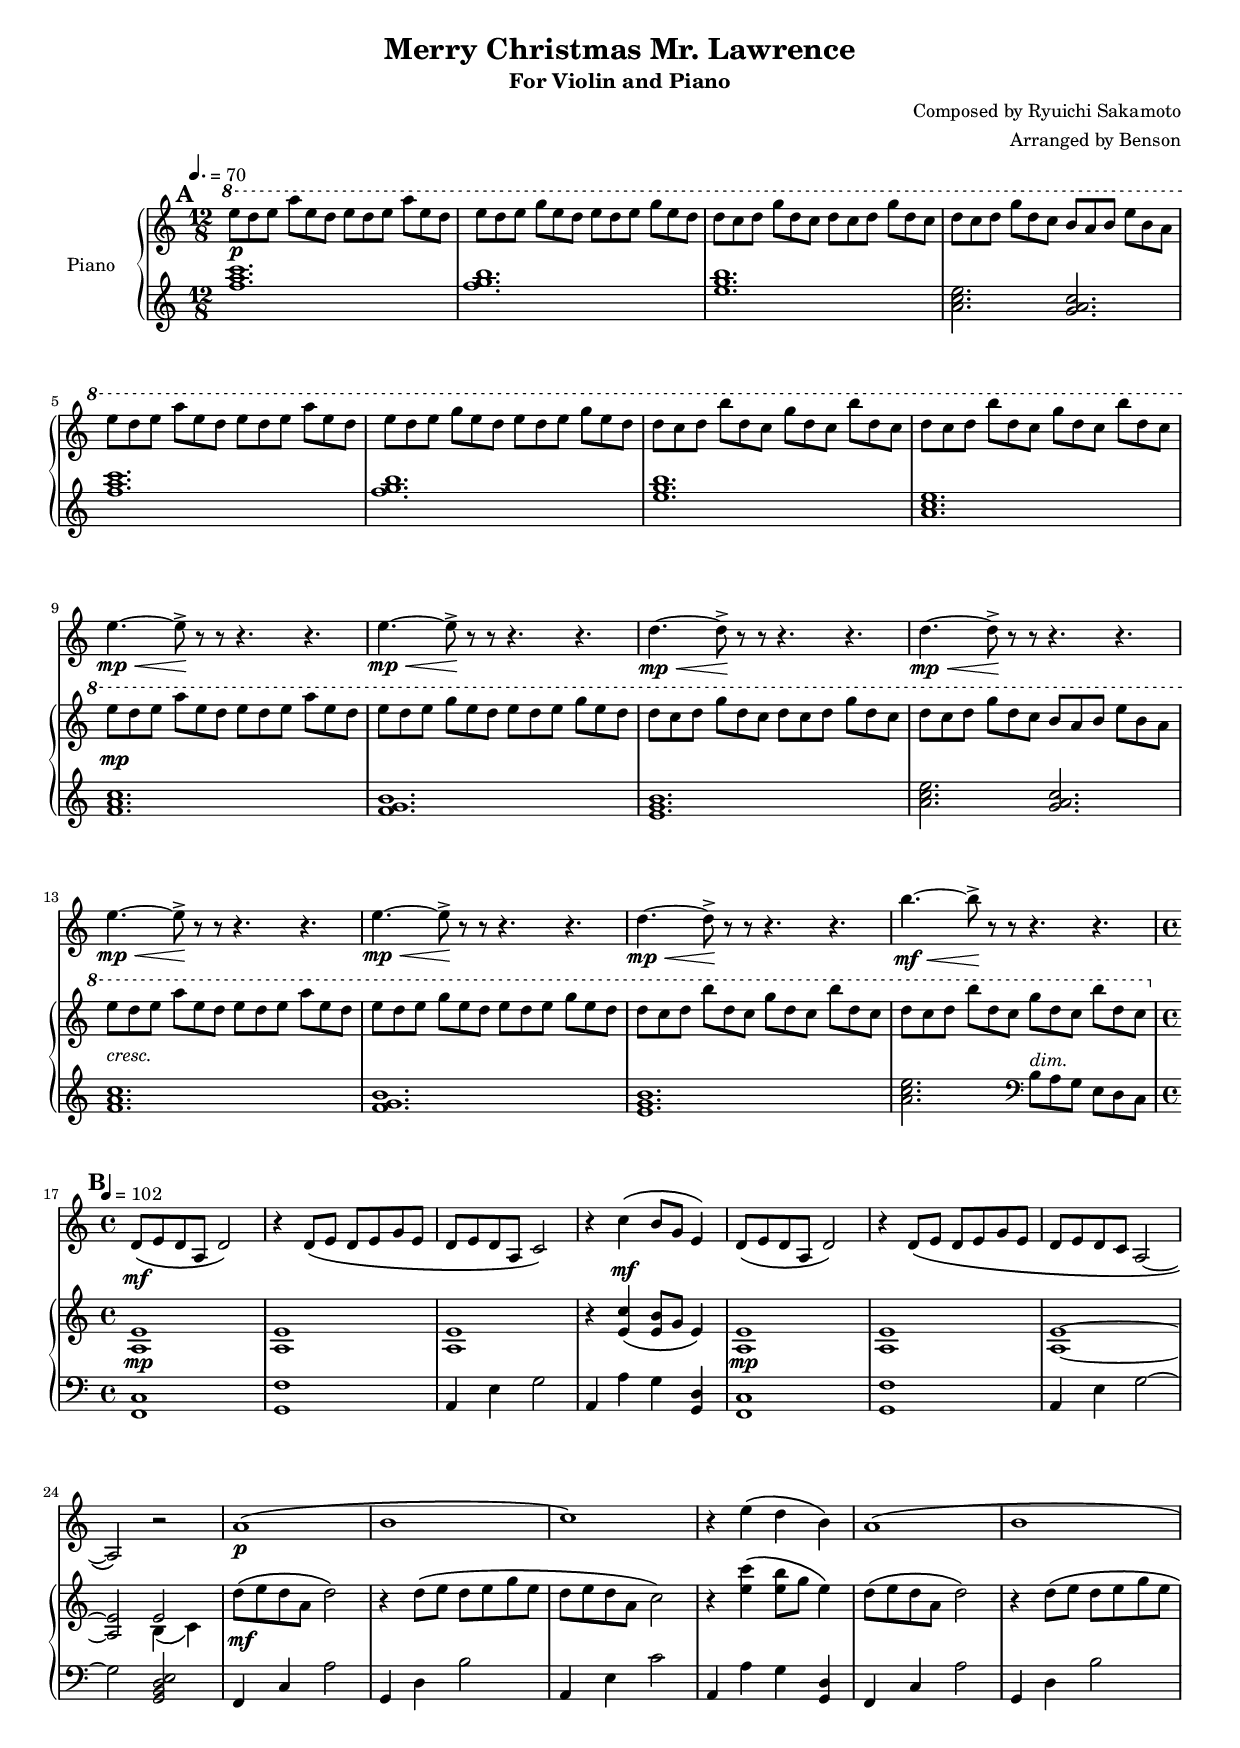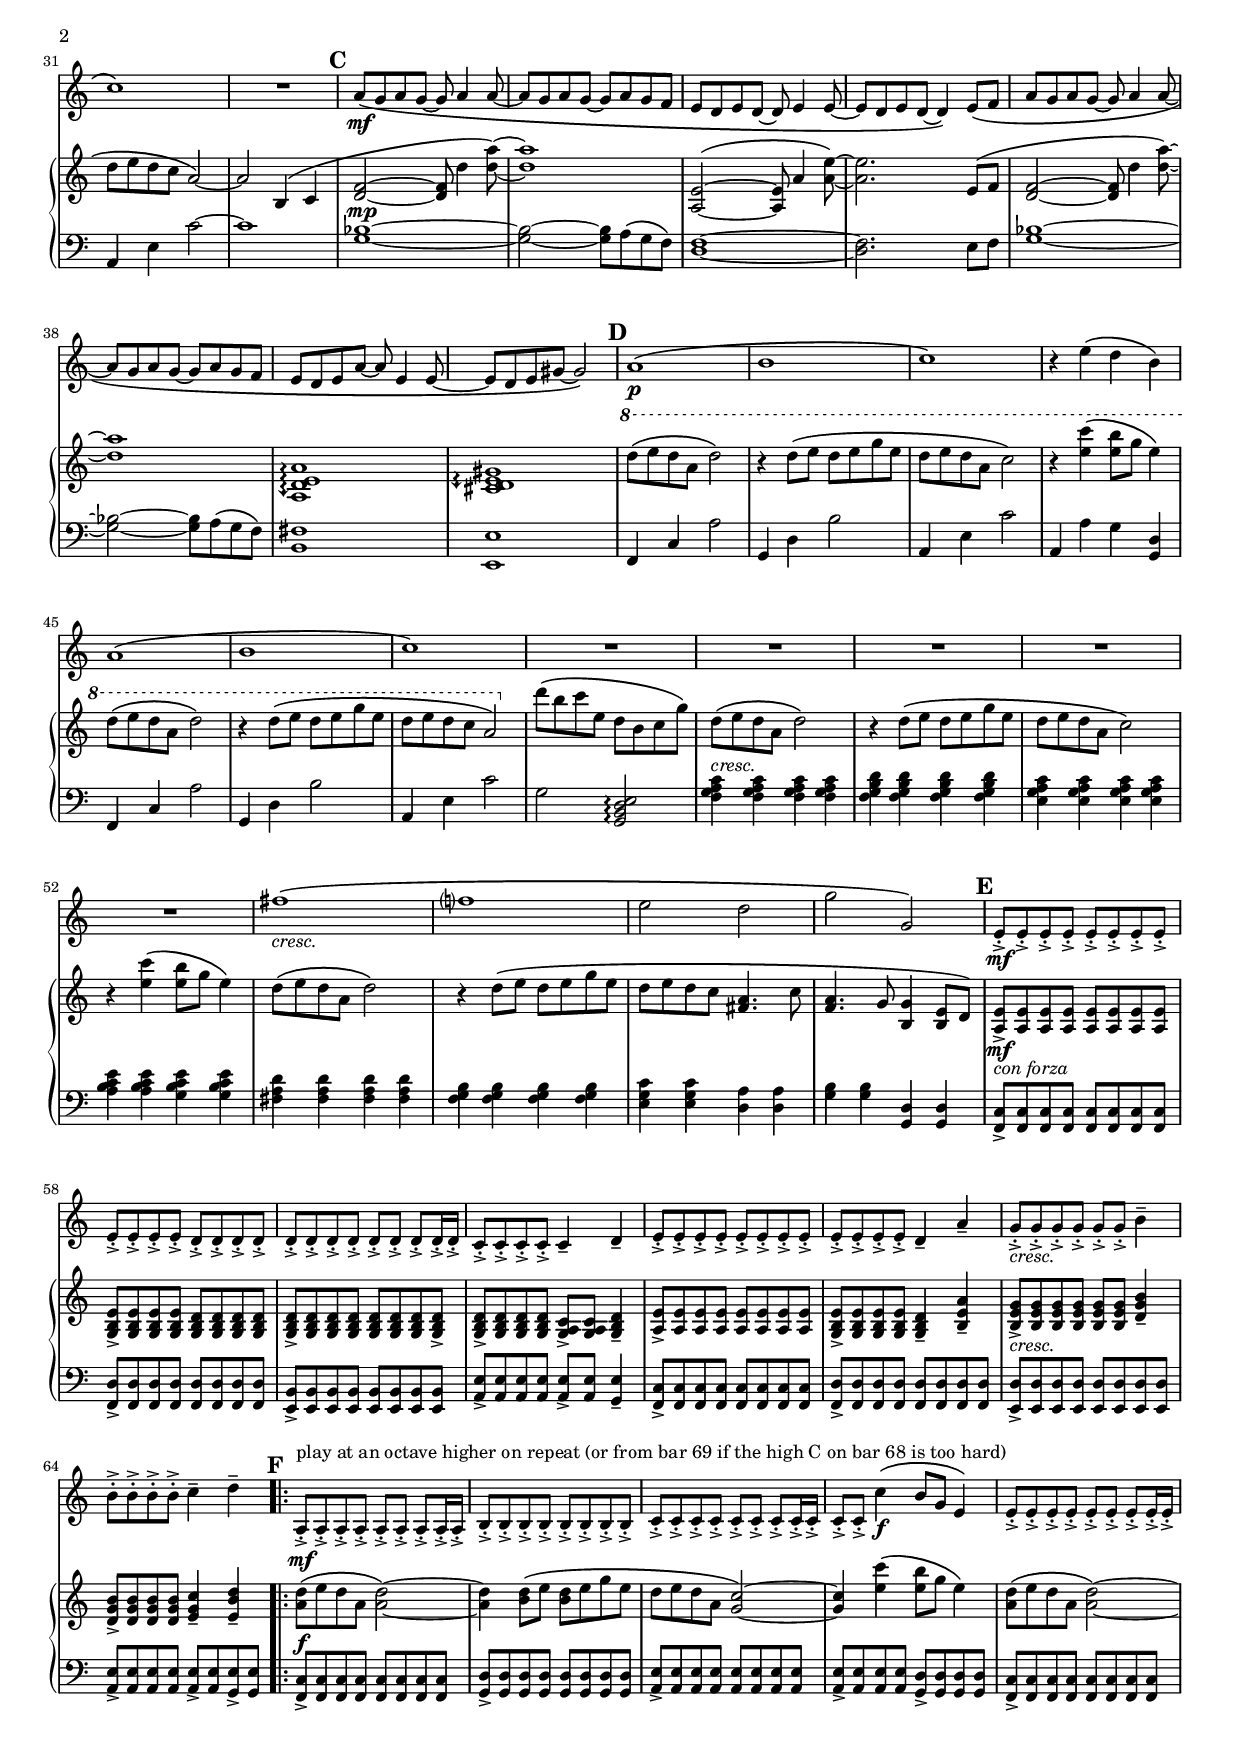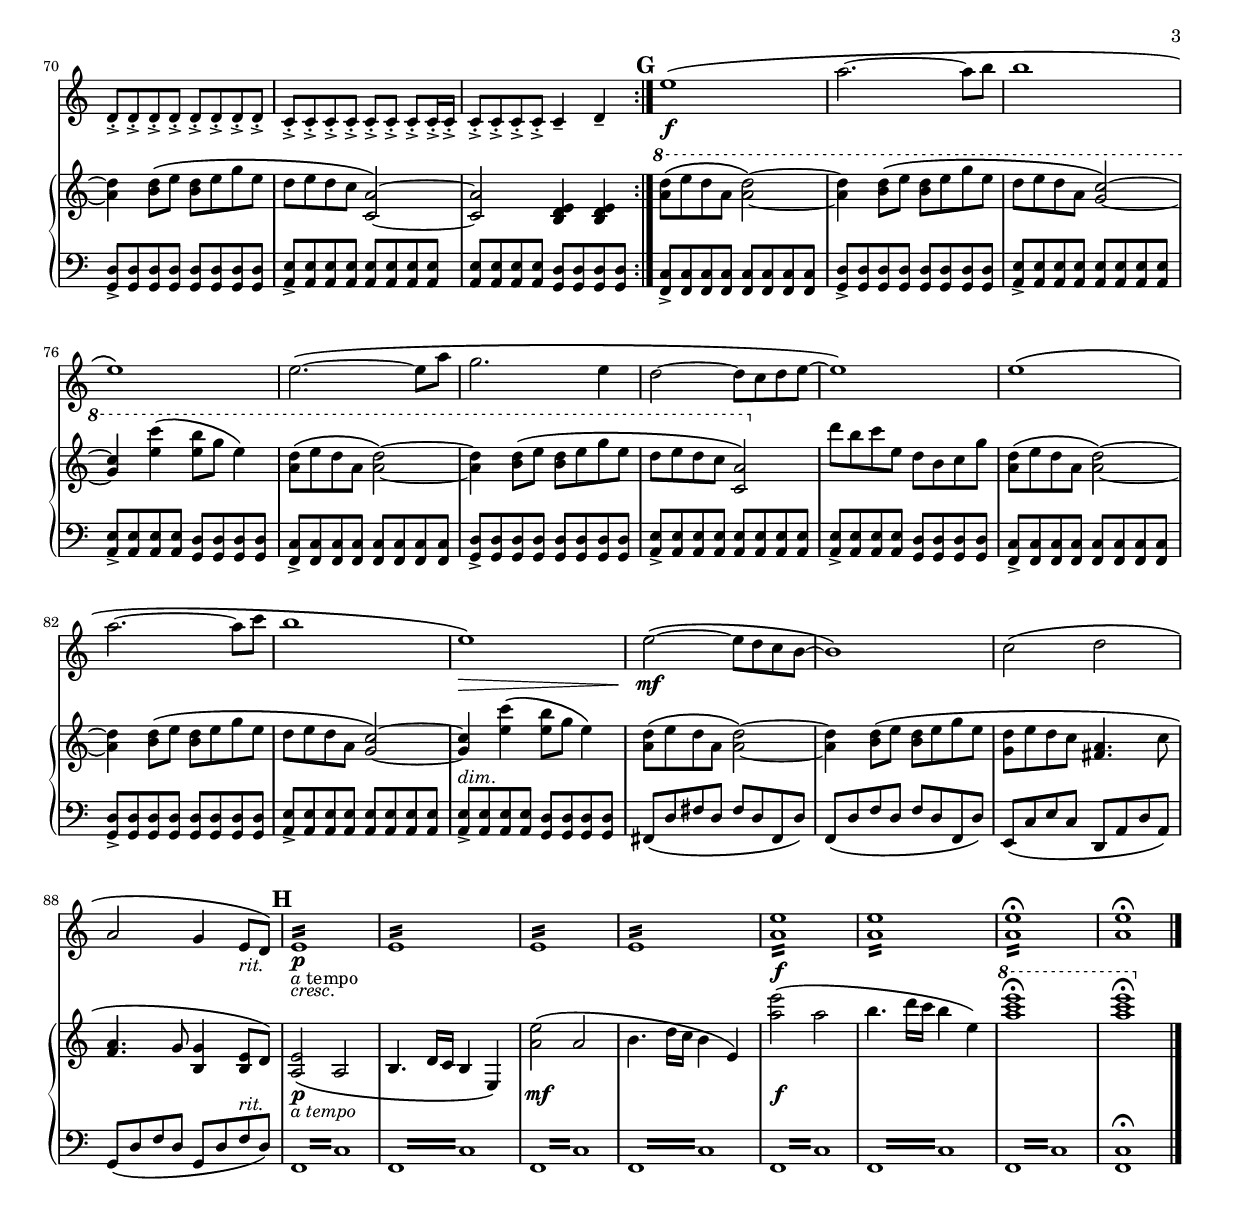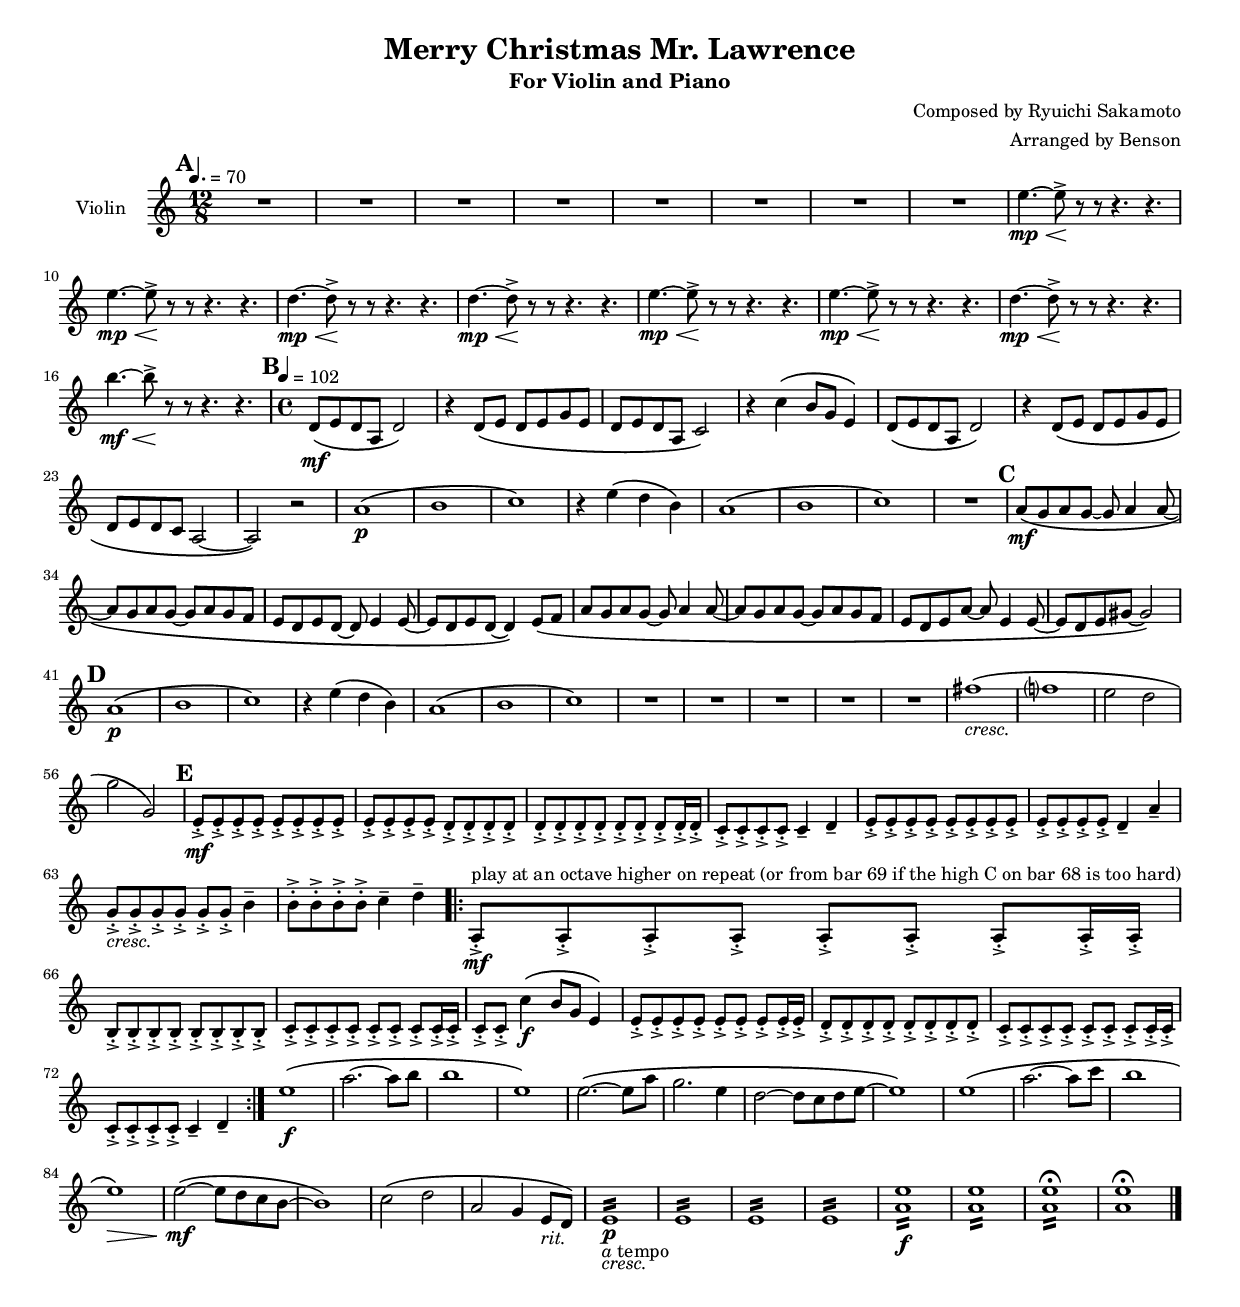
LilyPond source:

\version "2.18.2"
\include "articulate.ly"
#(set-global-staff-size 16)

%%%%%%%%%%%%%%%%%%%%%%%%%%%%%%%%%%%%%%%%%%%%%%%%%%%%%%%%%%%%%%%%%%%%%%%%%%%%%%%%%%%%%%%%%%
%%  http://lsr.di.unimi.it/LSR/Item?id=445

%LSR by Jay Anderson.
%modyfied by Simon Albrecht on March 2014.
%=> http://lilypond.1069038.n5.nabble.com/LSR-445-error-td160662.html

#(define (octave-up m t)
 (let* ((octave (1- t))
      (new-note (ly:music-deep-copy m))
      (new-pitch (ly:make-pitch
        octave
        (ly:pitch-notename (ly:music-property m 'pitch))
        (ly:pitch-alteration (ly:music-property m 'pitch)))))
  (set! (ly:music-property new-note 'pitch) new-pitch)
  new-note))

#(define (octavize-chord elements t)
 (cond ((null? elements) elements)
     ((eq? (ly:music-property (car elements) 'name) 'NoteEvent)
       (cons (car elements)
             (cons (octave-up (car elements) t)
                   (octavize-chord (cdr elements) t))))
     (else (cons (car elements) (octavize-chord (cdr elements ) t)))))

#(define (octavize music t)
 (if (eq? (ly:music-property music 'name) 'EventChord)
       (ly:music-set-property! music 'elements (octavize-chord
(ly:music-property music 'elements) t)))
 music)

makeOctaves = #(define-music-function (parser location arg mus) (integer? ly:music?)
 (music-map (lambda (x) (octavize x arg)) (event-chord-wrap! mus)))
%%%%%%%%%%%%%%%%%%%%%%%%%%%%%%%%%%%%%%%%%%%%%%%%%%%%%%%%%%%%%%%%%%%%%%%%%%%%%%%%%%%%%%%%%%

cr = \change Staff = "right"
cl = \change Staff = "left"
rhMark = \markup { 
  \path #0.1 #'((moveto -1 0)(rlineto 0 -1.5)(rlineto 0.5 0))
}

\header {
  title = "Merry Christmas Mr. Lawrence"
  subtitle = "For Violin and Piano"
  composer = "Composed by Ryuichi Sakamoto"
  arranger = "Arranged by Benson"
}

violin-a = \relative c'' {
  \mark \default
  R1.*8
  e4.~\mp\< e8\!-> r r r4. r
  e4.~\mp\< e8\!-> r r r4. r
  d4.~\mp\< d8\!-> r r r4. r
  d4.~\mp\< d8\!-> r r r4. r
  e4.~\mp\< e8\!-> r r r4. r
  e4.~\mp\< e8\!-> r r r4. r
  d4.~\mp\< d8\!-> r r r4. r
  b'4.~\mf\< b8\!-> r r r4. r
}

upper-a = \relative c''' {
  \mark \default
  \ottava #1
  \repeat unfold 2 {
    e8 d e a e d e d e a e d
    e d e g e d e d e g e d
    d c d g d c d c d g d c
    d c d g d c b a b e b a

    e'8 d e a e d e d e a e d
    e d e g e d e d e g e d
    d c d b' d, c g' d c b' d, c
    d c d b' d, c g' d c b' d, c
  }
  \ottava #0
}

lower-a = \relative c'' {
  \clef treble
  <f a c>1.
  <f g b>
  <e g b>
  <a, c e>2. <g a c>

  <f' a c>1.
  <f g b>
  <e g b>
  <a, c e>

  <f a c>1.
  <f g b>
  <e g b>
  <a c e>2. <g a c>

  <f a c>1.
  <f g b>
  <e g b>
  <a c e>2. \clef bass b,8 a g e d c
}

violin-theme = \relative c' {
  d8\(\mf e d a d2\)
  r4 d8\( e d e g e
  d8 e d a c2\)
  r4 c'\( b8 g e4\)
  d8\( e d a d2\)
  r4 d8\( e d e g e
  d8 e d c a2~
  a2\)
}
upper-theme = \relative c' {
  d8\( e d a d2\)
  r4 d8\( e d e g e
  d8 e d a c2\)
  r4 <e c'>\( <e b'>8 g e4\)
  d8\( e d a d2\)
  r4 d8\( e d e g e
  d8 e d c a2~\)
  a2
}
upper-theme-no-end-tie = \relative c' {
  d8\( e d a d2\)
  r4 d8\( e d e g e
  d8 e d a c2\)
  r4 <e c'>\( <e b'>8 g e4\)
  d8\( e d a d2\)
  r4 d8\( e d e g e
  d8 e d c a2\)
}

upper-theme-to-development = \relative c' {
  d8\( e d a d2\)
  r4 d8\( e d e g e
  d8 e d a c2\)
  r4 <e c'>\( <e b'>8 g e4\)
  d8\( e d a d2\)
  r4 d8\( e d e g e
  d8 e d c <a fis>4. c8
  <a f>4. g8 <g b,>4 <e b>8 d\)
}

upper-theme-add-harmony = \relative c' {
  <d a>8\( e d a <d a>2~\)
  q4 <d b>8\( e <d b> e g e
  d8 e d a <c g>2~\)
  q4 <e c'>\( <e b'>8 g e4\)
  <d a>8\( e d a <d a>2~\)
  q4 <d b>8\( e <d b> e g e
  d8 e d c <a c,>2~\)
  q2
}

upper-theme-add-harmony-no-end-tie = \relative c' {
  <d a>8\( e d a <d a>2~\)
  q4 <d b>8\( e <d b> e g e
  d8 e d a <c g>2~\)
  q4 <e c'>\( <e b'>8 g e4\)
  <d a>8\( e d a <d a>2~\)
  q4 <d b>8\( e <d b> e g e
  d8 e d c <a c,>2\)
}

upper-theme-add-harmony-to-development = \relative c' {
  <d a>8\( e d a <d a>2~\)
  q4 <d b>8\( e <d b> e g e
  d8 e d a <c g>2~\)
  q4 <e c'>\( <e b'>8 g e4\)
  <d a>8\( e d a <d a>2~\)
  q4 <d b>8\( e <d b> e g e
  <d g,>8 e d c <a fis>4. c8
  <a f>4. g8 <g b,>4 <e b>8 d\)
}

violin-b = \relative c'' {
  \tempo 4 = 102
  \time 4/4
  \mark \default
  \violin-theme
  r2
  a1\(\p b c\) r4 e\( d b\)
  a1\( b c\) R1
}

upper-b = \relative c' {
  \tempo 4 = 102
  \time 4/4
  \mark \default
  <a e'>1
  <a e'>1
  <a e'>1
  r4 <e' c'>\(^\mf <e b'>8 g e4\)
  <a, e'>1
  <a e'>1
  <a e'>1~ q2
  << { e'2 } \\ { b4\( c\) } >>
  \transpose c c' { \upper-theme }
}

lower-b = \relative c, {
  \time 4/4
  <f c'>1
  <g f'>
  a4 e' g2
  a,4 a' g <g, d'>
  <f c'>1
  <g f'>
  a4 e' g2~
  g2 <g, b d e>

  f4 c' a'2
  g,4 d' b'2
  a,4 e' c'2
  a,4 a' g <g, d'>4
  f4 c' a'2
  g,4 d' b'2
  a,4 e' c'2~
  c1
}

violin-c = \relative c'' {
  \mark \default
  a8\(\mf g a g~ g a4 a8~
  a8 g a g~ g a g f
  e8 d e d~ d e4 e8~
  e8 d e d~ d4\) e8\( f
  a8 g a g~ g a4 a8~
  a8 g a g~ g a g f
  e8 d e a~ a e4 e8~
  e8 d e gis~ gis2\)
}

upper-c = \relative c' {
  b4\( c
  \mark \default
  <d f>2~ q8 d'4 <d a'>8~\)
  q1
  <a, e'>2~\( q8 a'4 <a e'>8~\)
  q2. e8\( f
  <d f>2~ q8 d'4 <d a'>8~\)
  q1
  \arpeggioArrowDown
  <a e d a>1\arpeggio
  <gis e d cis>\arpeggio
  \arpeggioNormal
}

lower-c = \relative c' {
  <g bes>1~
  q2~ q8 a\( g f\)
  <d f>1~
  q2. e8 f
  <g bes>1~
  q2~ q8 a\( g f\)
  <fis b,>1
  <e e,>1
}

violin-d = \relative c'' {
  \mark \default
  a1\(\p b c\) r4 e\( d b\)
  a1\( b c\) R1
  R1*4
  fis1\(-\markup { \italic cresc. } f?1
  e2 d g g,\)
}

upper-d = \relative c''' {
  \mark \default
  \ottava #1
  \transpose c c'' { \upper-theme-no-end-tie }
  \ottava #0
  d8\( b c e, d b c g'\)
  \transpose c c' { \upper-theme-to-development }
}

lower-d = \relative c, {
  f4 c' a'2
  g,4 d' b'2
  a,4 e' c'2
  a,4 a' g <g, d'>4
  f4 c' a'2
  g,4 d' b'2
  a,4 e' c'2
  g2 <g, b d e>2\arpeggio

  <f' g a c>4 q q q
  <f g b d>4 q q q
  <e g a c>4 q q q
  <a b c e>4 q <g b c e>4 q
  <fis a d>4 q q q
  <f g b>4 q q q
  <e g c>4 q <d a'> q
  <g b>4 q <g, d'> q
}

violin-e = \relative c' {
  \mark \default
  e8-.->\mf \repeat unfold 11 { e8-.-> }
  \repeat unfold 4 { d8-.-> }
  \repeat unfold 7 { d8-.-> } d16-.-> d16-.->
  \repeat unfold 4 { c8-.-> } c4-- d--
  \repeat unfold 8 { e8-.-> }
  \repeat unfold 4 { e8-.-> } d4-- a'4--
  g8-.->-\markup { \italic cresc. } \repeat unfold 5 { g8-.-> } b4--
  \repeat unfold 4 { b8-.-> } c4-- d4--
}

upper-e = \relative c' {
  \mark \default
  <e a,>8-> q q q q q q q
  <e b g>8-> q q q <d b g> q q q
  q8-> q q q q q q q->
  q8-> q q q <c a g>-> q <d b g>4--
  <e a,>8-> q q q q q q q
  <e b g>8-> q q q <d b g>4-- <a' e b>--
  <g e b>8-> q q q q q <b g d>4--
  q8-> q q q <c g e>4-- <d b e,>4--
}

lower-e = \relative c, {
  <f c'>8-> q q q q q q q
  <f d'>8-> q q q q q q q
  <e b'>8-> q q q q q q q
  <a e'>8-> q q q q-> q <g e'>4--
  <f c'>8-> q q q q q q q
  <f d'>8-> q q q q q q q
  <e d'>8-> q q q q q q q
  <a e'>8-> q q q q-> q <g e'>-> q
}

violin-f = \relative c' {
  a8-.->\mf^\markup { play at an octave higher on repeat (or from bar 69 if the high C on bar 68 is too hard) }
  \repeat unfold 6 { a8-.-> } a16-.-> a16-.->
  \repeat unfold 8 { b8-.-> }
  \repeat unfold 7 { c8-.-> } c16-.-> c16-.->
  \repeat unfold 2 { c8-.-> } c'4\(\f b8 g e4\)
  \repeat unfold 7 { e8-.-> } e16-.-> e16-.->
  \repeat unfold 8 { d8-.-> }
  \repeat unfold 7 { c8-.-> } c16-.-> c16-.->
  \repeat unfold 4 { c8-.-> } c4-- d4--
}

upper-f = \relative c' {
  \mark \default
  \transpose c c' { \upper-theme-add-harmony }
  <b d e>4 q
}

lower-f = \relative c, {
  <f c'>8-> q q q q q q q
  <g d'>8-> q q q q q q q
  <a e'>8-> q q q q q q q
  q8-> q q q <g d'>-> q q q
  <f c'>8-> q q q q q q q
  <g d'>8-> q q q q q q q
  <a e'>8-> q q q q q q q
  q8 q q q <g d'> q q q
}

violin-g = \relative c'' {
  e1\(\f
  a2.~ a8 b
  b1
  e,1\)
  e2.~\( e8 a8
  g2. e4
  d2~ d8 c d e~
  e1\)
  e1\(
  a2.~ a8 c8
  b1
  e,1\)\>
  e2~\!\mf\( e8 d8 c b~
  b1\)
  c2\( d
  a2 g4 e8_\markup { \italic "rit." } d\)
}

upper-g = \relative c''' {
  \mark \default
  \ottava #1
  \transpose c c'' { \upper-theme-add-harmony-no-end-tie }
  \ottava #0
  d8 b c e, d b c g'
  \transpose c c' { \upper-theme-add-harmony-to-development }
}

lower-g = \relative c, {
  <f c'>8-> q q q q q q q
  <g d'>8-> q q q q q q q
  <a e'>8-> q q q q q q q
  q8-> q q q <g d'> q q q
  <f c'>8-> q q q q q q q
  <g d'>8-> q q q q q q q
  <a e'>8-> q q q q q q q
  q8-> q q q <g d'> q q q

  <f c'>8-> q q q q q q q
  <g d'>8-> q q q q q q q
  <a e'>8-> q q q q q q q
  q8-> q q q <g d'> q q q
  fis8\( d' fis d fis d fis, d'\)
  f,8\( d' f d f d f, d'\)
  e,8\( c' e c d, a' d a\)
  g8\( d' f d g, d' f d\)
}

violin-h = \relative c' {
  \repeat tremolo 16 e16\p-\markup { \italic a tempo }-\markup {\italic cresc. }
  \repeat tremolo 16 e16
  \repeat tremolo 16 e16
  \repeat tremolo 16 e16
  \repeat tremolo 16 <a e'>16\f
  \repeat tremolo 16 <a e'>16
  \repeat tremolo 16 <a e'>16\fermata
  <a e'>1\fermata
}

outro-theme = \relative c' {
  <a e'>2\( a
  b4. d16 c b4 e,\)
}
upper-h = \relative c'''' {
  \mark \default
  \outro-theme
  \transpose c c' { \outro-theme }
  \transpose c c'' { \outro-theme }
  \ottava #1
  <a c e>1\fermata
  <a c e>1\fermata
}

lower-h = \relative c, {
  \repeat unfold 6 {
    \repeat tremolo 8 { f16 c' }
  }
  \repeat tremolo 8 { f,16 c' }
  <f, c'>1\fermata
}

upper = \relative c' {
  \clef treble
  \tempo 4. = 70
  \time 12/8
  \key a \minor
  \upper-a
  \upper-b
  \upper-c
  \upper-d
  \upper-e
  \repeat volta 2 {
    \upper-f
  }
  \upper-g
  \upper-h
  \bar "|."
}

lower = \relative c {
  \clef bass
  \time 12/8
  \key a \minor
  \lower-a
  \lower-b
  \lower-c
  \lower-d
  \lower-e
  \repeat volta 2 {
    \lower-f
  }
  \lower-g
  \lower-h
  \bar "|."
}

dynamics = {
  % A
  s1.\p s1.*7
  s1.\mp s1.*3 s1.-\markup { \italic cresc. } s1.*2 s2. s2.-\markup { \italic dim. }
  % B
  s1\mp s1*3 s1\mp s1*3
  s1\mf s1*7
  % C
  s1\mp s1*7
  % D
  s1*8 s1-\markup { \italic cresc. } s1*7
  % E
  s1\mf-\markup { \italic con forza } s1*5 s1-\markup { \italic cresc. } s1
  % F
  s1\f s1*7
  % G
  s1*11 s1-\markup { \italic dim. } s1*3 s2. s4-\markup { \italic rit. }
  % H
  s1\p-\markup { \italic a tempo } s1
  s1\mf s1
  s1\f s1*3
}

violin = \relative c'' {
  \tempo 4. = 70
  \clef treble
  \time 12/8
  \key a \minor
  \violin-a
  \violin-b
  \violin-c
  \violin-d
  \violin-e
  \repeat volta 2 {
    \violin-f
  }
  \violin-g
  \violin-h
  \bar "|."
}

\paper {
  page-breaking = #ly:page-turn-breaking
}
\score {
  <<
    \new Staff = "violinstaff" <<
      \set Staff.midiInstrument = #"violin"
      \set Staff.instrumentName = #"Violin"
      \set Staff.midiMinimumVolume = #0.7
      \set Staff.midiMaximumVolume = #0.8
      \new Voice = "violin" {
        \violin
      }
    >>
    \new PianoStaff <<
      \set PianoStaff.instrumentName = #"Piano"
      \new Staff = "right" {
        \set Staff.midiInstrument = #"acoustic grand"
        \set Staff.midiMinimumVolume = #0.9
        \set Staff.midiMaximumVolume = #1
        \upper
      }
      \new Dynamics = "Dynamics_pf" \dynamics
      \new Staff = "left" {
        \set Staff.midiInstrument = #"acoustic grand"
        \set Staff.midiMinimumVolume = #0.9
        \set Staff.midiMaximumVolume = #1
        \lower
      }
    >>
  >>
  \layout {
    \context {
      % add the RemoveEmptyStaffContext that erases rest-only staves
      \Staff \RemoveEmptyStaves
    }
    \context {
      % add the RemoveEmptyStaffContext that erases rest-only staves
      % \Dynamics \RemoveEmptyStaves
    }
    \context {
      \Score
      % Remove all-rest staves also in the first system
      \override VerticalAxisGroup.remove-first = ##t
      % If only one non-empty staff in a system exists, still print the starting bar
      \override SystemStartBar.collapse-height = #1
    }
    \context {
      \ChordNames
      \override ChordName #'font-size = #-3
    }
  }
  \midi {
    \context {
      \ChordNameVoice \remove Note_performer
    }
  }
}

\book {
\bookOutputSuffix "no-violin"
\score {
  <<
    \new PianoStaff <<
      \set PianoStaff.instrumentName = #"Piano"
      \new Staff = "right" {
        \set Staff.midiInstrument = #"acoustic grand"
        \set Staff.midiMinimumVolume = #0.3
        \set Staff.midiMaximumVolume = #0.7
        \upper
      }
      \new Dynamics = "Dynamics_pf" \dynamics
      \new Staff = "left" {
        \set Staff.midiInstrument = #"acoustic grand"
        \set Staff.midiMinimumVolume = #0.3
        \set Staff.midiMaximumVolume = #0.7
        \lower
      }
    >>
  >>
  \midi {
    \context {
      \ChordNameVoice \remove Note_performer
    }
  }
}
}

\book {
\bookOutputSuffix "violin"
\score {
  <<
    \new Staff = "violinstaff" <<
      \set Staff.midiInstrument = #"violin"
      \set Staff.instrumentName = #"Violin"
      \set Staff.midiMinimumVolume = #0.7
      \set Staff.midiMaximumVolume = #0.8
      \new Voice = "violin" {
        \violin
      }
    >>
  >>
  \layout {
  }
}
}
